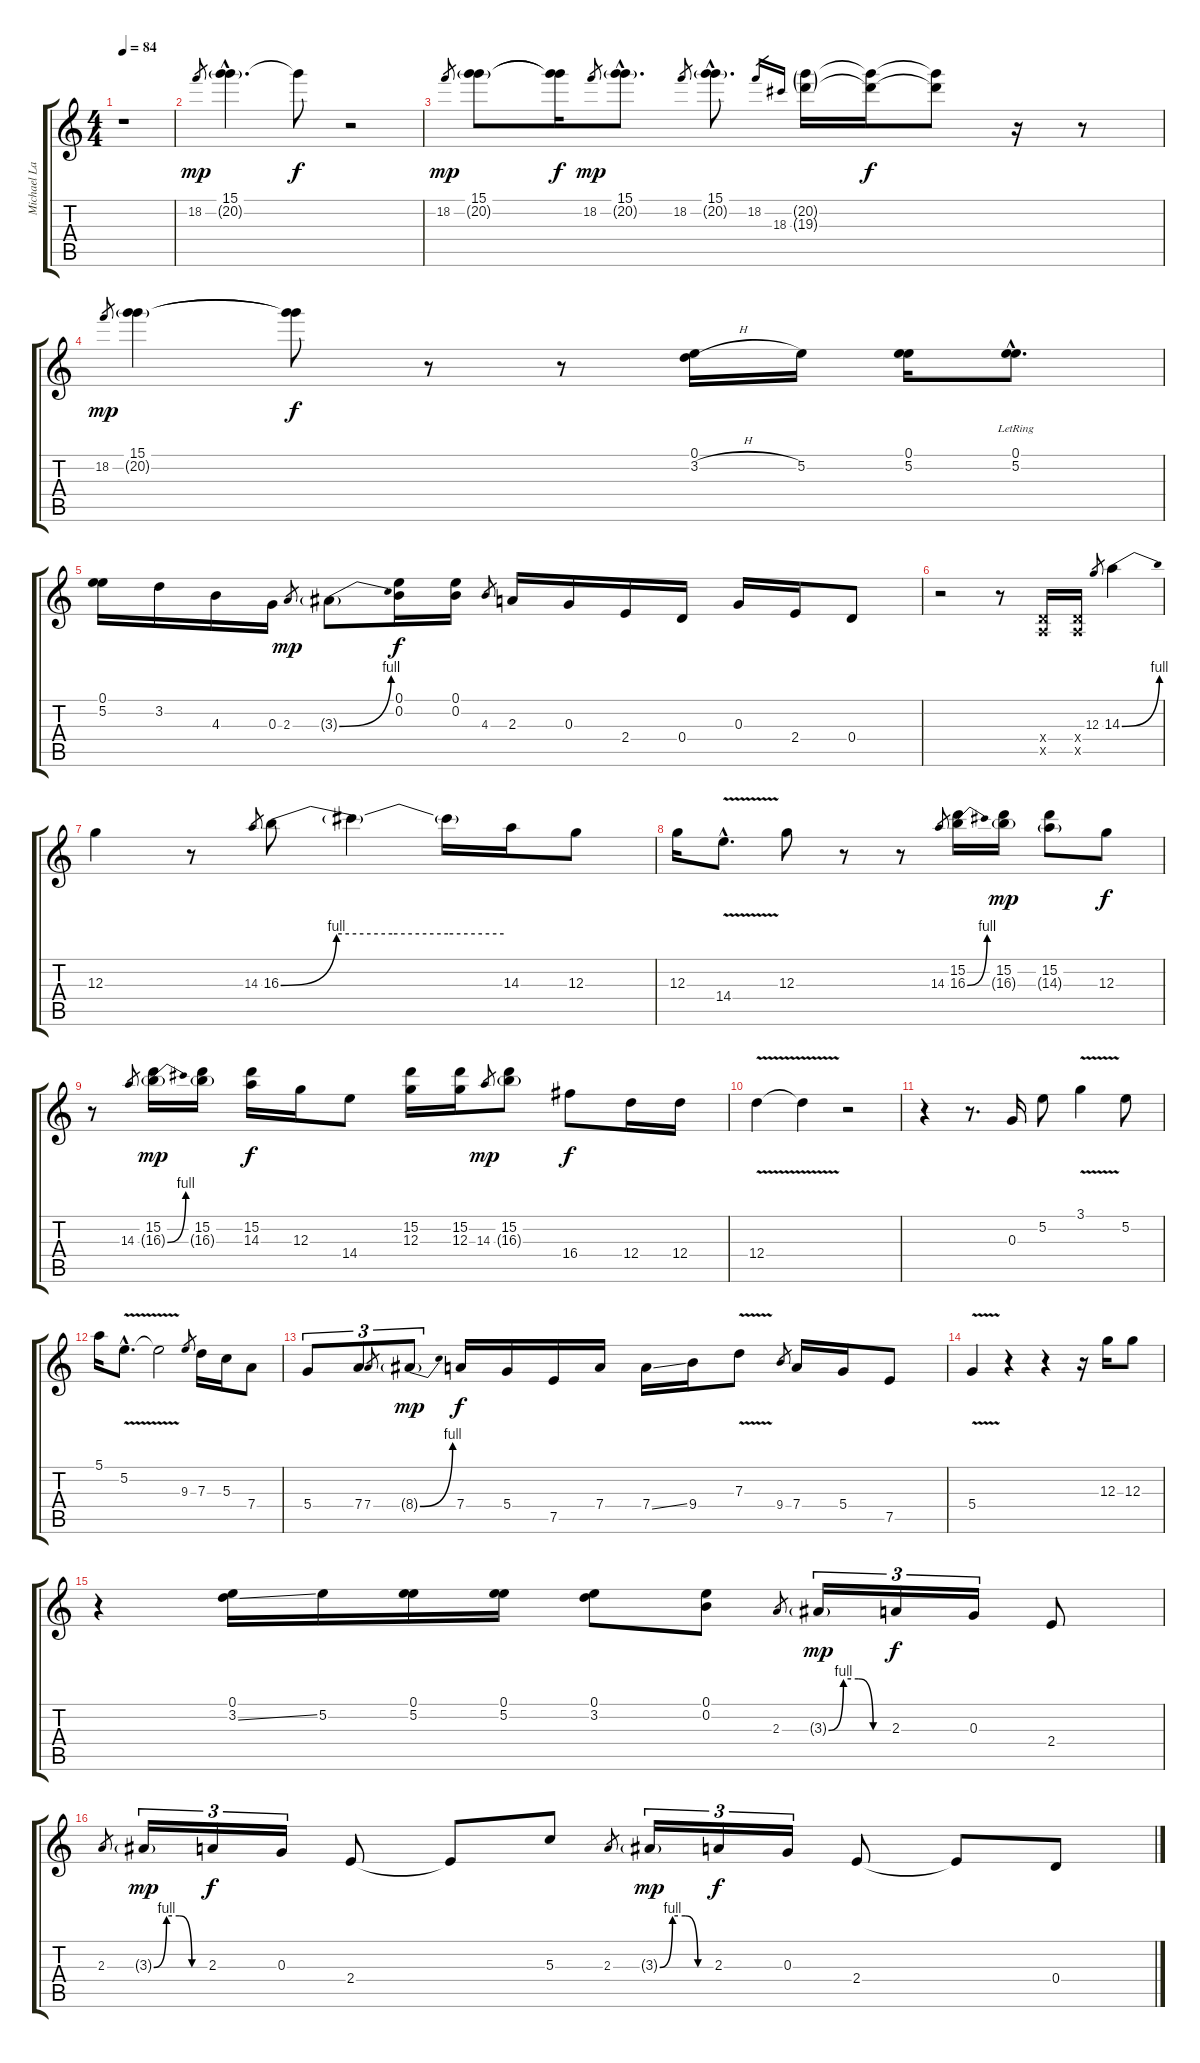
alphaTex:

\track ("Michael Landau" "Michael La") {instrument distortionguitar}
\staff {score tabs}
\tuning (E4 B3 G3 D3 A2 E2) {hide}
\ts (4 4)
\tempo 84
\clef g2
\ks c
r.1{dy mp} |
18.2.8{gr} (15.1{hac} 20.2{g hac}).4{d} 15.1{t}.8{dy f} r.2 |
18.2.8{gr dy mp} (15.1 20.2{g}).8 (15.1{t} 20.2{t}).16{dy f} 18.2.8{gr dy mp} (15.1{hac} 20.2{g hac}).8{d} 18.2.8{gr} (15.1{hac} 20.2{g hac}).8{d} 18.2.16{gr} 18.3.16{gr} (20.2{g} 19.3{g}).16 (20.2{t} 19.3{t}).16{dy f} (20.2{t} 19.3{t}).8 r.16 r.8 |
18.2.8{gr dy mp} (15.1 20.2{g}).4 (15.1{t} 20.2{t}).8{dy f} r.8 r.8 (0.1 3.2{h}).16{volume 8} 5.2.16 (0.1 5.2).16 (0.1{hac lr} 5.2{hac lr}).8{d} |
(0.1 5.2).16 3.2.16 4.3.16 0.3.16 2.3.8{gr dy mp} 3.3{be (bend 0 0 60 4) g}.8 (0.1 0.2).16{dy f} (0.1 0.2).16 4.3.8{gr} 2.3.16 0.3.16 2.4.16 0.4.16 0.3.16 2.4.16 0.4.8 |
r.2 r.8 (0.4{x} 0.5{x}).16 (0.4{x} 0.5{x}).16 12.3.8{gr} 14.3{be (bend 0 0 60 4)}.4 |
12.3.4 r.8 14.3.8{gr} 16.3{be (custom 0 0 15 4 30 4 45 4 60 4)}.8 16.3{t}.4 16.3{t}.16 14.3.16 12.3.8 |
12.3.16 14.4{v hac}.8{d} 12.3.8 r.8 r.8 14.3.8{gr} (15.2 16.3{be (bend 0 0 60 4)}).16 (15.2 16.3{g}).16{dy mp} (15.2 14.3{g}).8 12.3.8{dy f} |
r.8 14.3.8{gr} (15.2 16.3{be (bend 0 0 60 4) g}).16{dy mp} (15.2 16.3{g}).16 (15.2 14.3).16{dy f} 12.3.16 14.4.8 (15.2 12.3).16 (15.2 12.3).16 14.3.8{gr dy mp} (15.2 16.3{g}).8 16.4.8{dy f} 12.4.16 12.4.16 |
12.4{v}.4 12.4{t}.4 r.2 |
r.4 r.8{d} 0.3.16 5.2.8 3.1{v}.4 5.2.8 |
5.1.16 5.2{v hac}.8{d} 5.2{v t}.2 9.3.8{gr} 7.3.16 5.3.16 7.4.8 |
5.4.8{tu (3 2)} 7.4.8{tu (3 2)} 7.4.8{gr} 8.4{be (bend 0 0 60 4) g}.8{tu (3 2) dy mp} 7.4.16{dy f} 5.4.16 7.5.16 7.4.16 7.4{ss}.16 9.4.16 7.3{v}.8 9.4.8{gr} 7.4.16 5.4.16 7.5.8 |
5.4{v}.4 r.4 r.4 r.16 12.3.16{instrument electricguitarmuted} 12.3.8 |
r.4{instrument distortionguitar} (0.1 3.2{ss}).16 5.2.16 (0.1 5.2).16 (0.1 5.2).16 (0.1 3.2).8 (0.1 0.2).8 2.3.8{gr} 3.3{be (custom 0 0 15 4 30 4 45 0 60 0) g}.16{tu (3 2) dy mp} 2.3.16{tu (3 2) dy f} 0.3.16{tu (3 2)} 2.4.8 |
2.3.8{gr} 3.3{be (custom 0 0 15 4 30 4 45 0 60 0) g}.16{tu (3 2) dy mp} 2.3.16{tu (3 2) dy f} 0.3.16{tu (3 2)} 2.4.8 2.4{t}.8 5.3.8 2.3.8{gr} 3.3{be (custom 0 0 15 4 30 4 45 0 60 0) g}.16{tu (3 2) dy mp} 2.3.16{tu (3 2) dy f} 0.3.16{tu (3 2)} 2.4.8 2.4{t}.8 0.4.8
